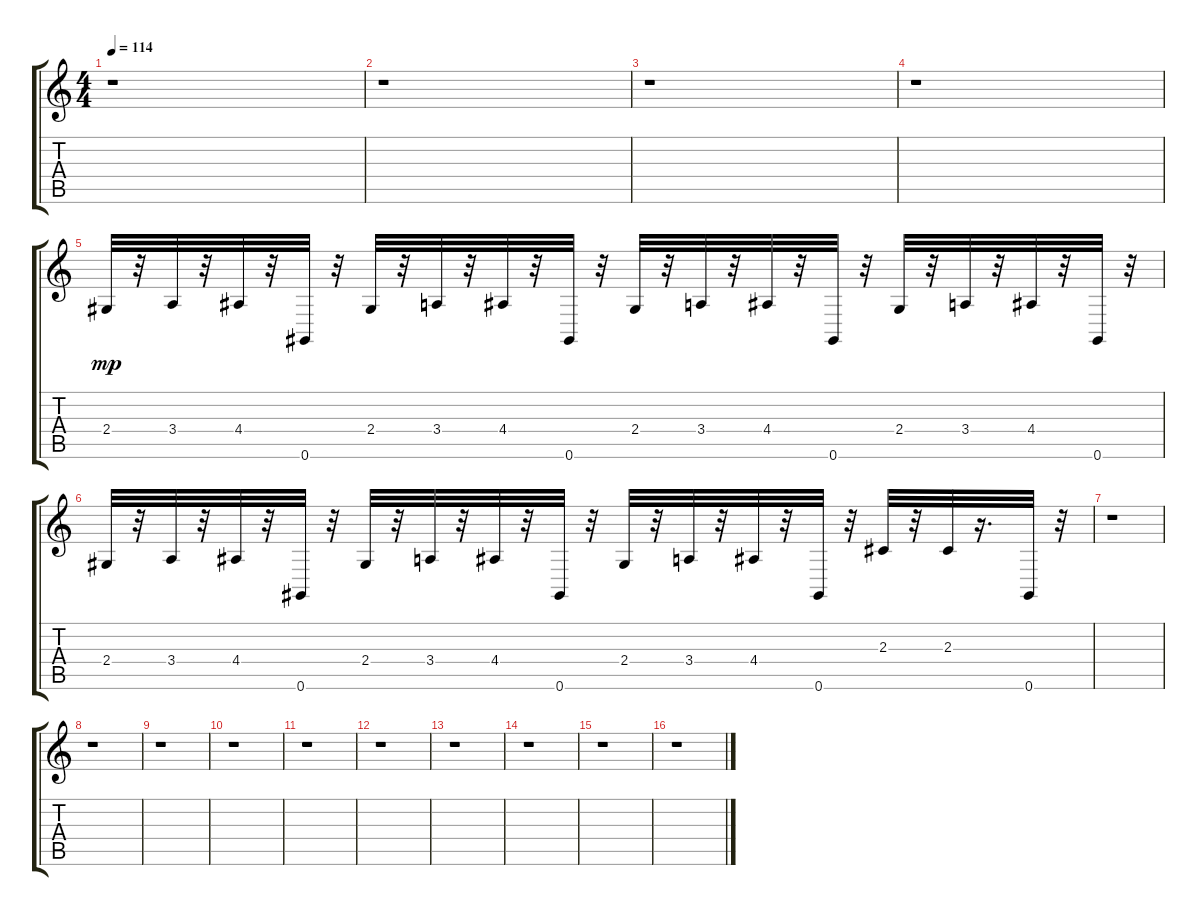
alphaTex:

\track "" {instrument woodblock}
\staff {score tabs}
\tuning (A4 E4 B3 Gb3 Db3 Ab2) {hide}
\ts (4 4)
\tempo 114
\clef g2
\ks c
r.1{dy mp} |
r.1 |
r.1 |
r.1 |
2.4.32 r.32 3.4.32 r.32 4.4.32 r.32 0.6.32 r.32 2.4.32 r.32 3.4.32 r.32 4.4.32 r.32 0.6.32 r.32 2.4.32 r.32 3.4.32 r.32 4.4.32 r.32 0.6.32 r.32 2.4.32 r.32 3.4.32 r.32 4.4.32 r.32 0.6.32 r.32 |
2.4.32 r.32 3.4.32 r.32 4.4.32 r.32 0.6.32 r.32 2.4.32 r.32 3.4.32 r.32 4.4.32 r.32 0.6.32 r.32 2.4.32 r.32 3.4.32 r.32 4.4.32 r.32 0.6.32 r.32 2.3.32 r.32 2.3.32 r.16{d} 0.6.32 r.32 |
r.1 |
r.1 |
r.1 |
r.1 |
r.1 |
r.1 |
r.1 |
r.1 |
r.1 |
r.1
